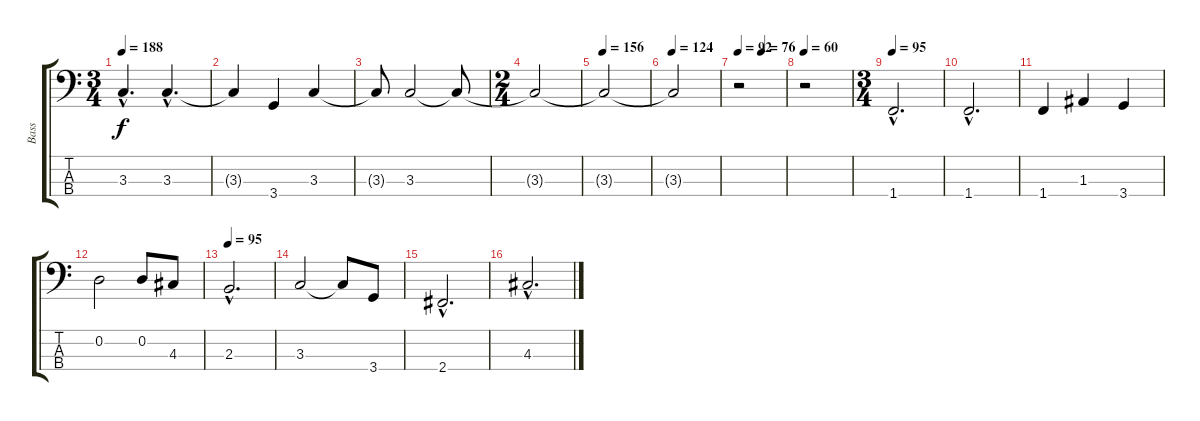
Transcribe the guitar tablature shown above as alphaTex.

\track ("Bass" "Bass") {instrument electricbassfinger}
\staff {score tabs}
\tuning (G2 D2 A1 E1) {hide}
\ts (3 4)
\tempo 188
\clef f4
\ks c
3.3{hac}.4{d dy f} 3.3{hac}.4{d} |
3.3{t}.4 3.4.4 3.3.4 |
3.3{t}.8 3.3.2 3.3{t}.8 |
\ts (2 4)
3.3{t}.2 |
\tempo 156
3.3{t}.2 |
\tempo 124
3.3{t}.2 |
\tempo 92
\tempo (76 0.5)
r.2 |
\tempo 60
r.2 |
\ts (3 4)
\tempo 95
1.4{hac}.2{d} |
1.4{hac}.2{d} |
1.4.4 1.3.4 3.4.4 |
0.2.2 0.2.8 4.3.8 |
\tempo 95
2.3{hac}.2{d} |
3.3.2 3.3{t}.8 3.4.8 |
2.4{hac}.2{d} |
4.3{hac}.2{d}
